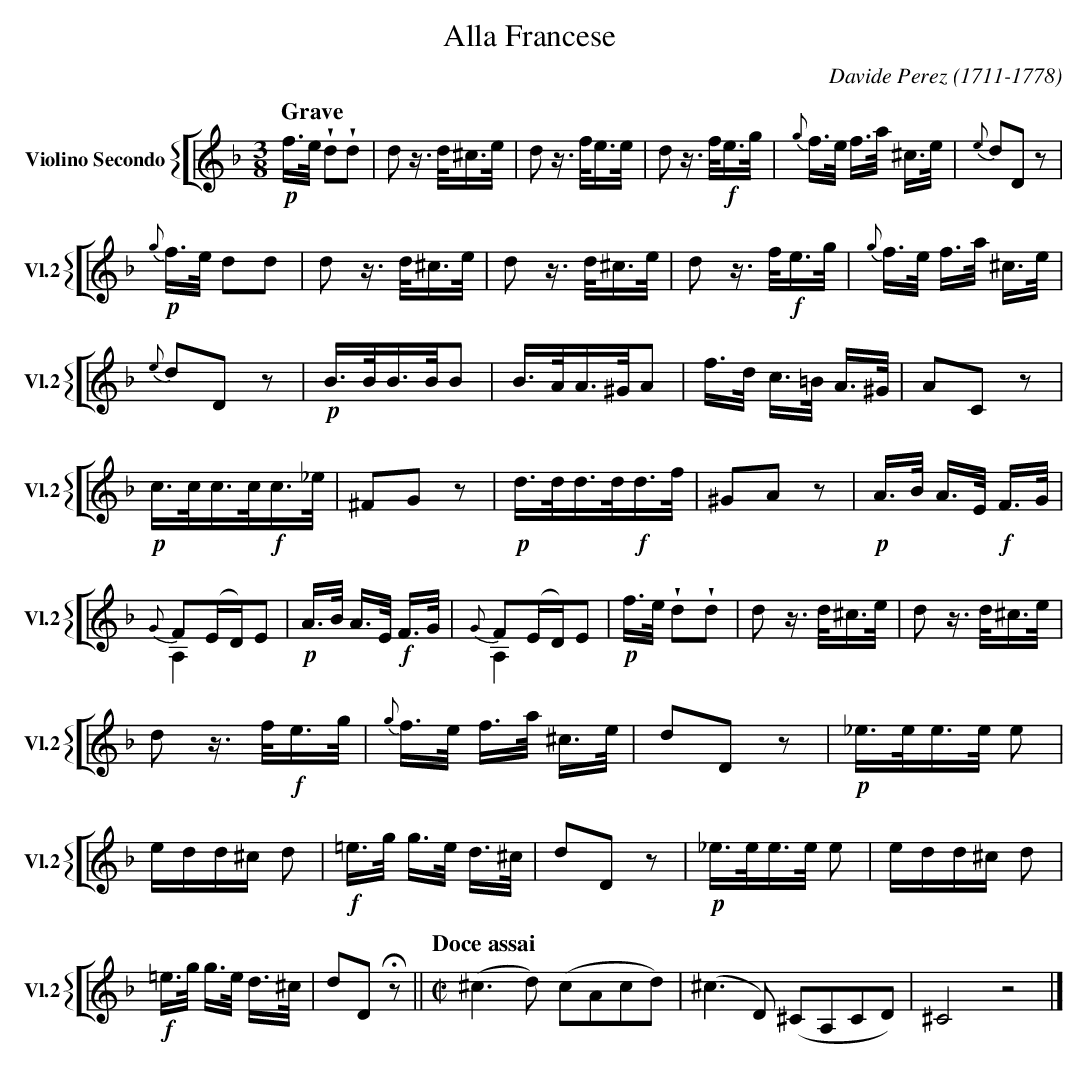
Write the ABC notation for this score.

X:1
T:Alla Francese
C:Davide Perez (1711-1778)
M:3/8
L:1/8
K:F
V: 6 clef=treble name="Violino Secondo" sname="Vl.2"
%%staves [{ 6 }]
[Q:"Grave"]
   !p!f/>e/ !wedge!d!wedge!d | d z/>d/^c/>e/ | d z/>f/e/>e/ | d z/>f/!f!e/>g/ | \
   {g}f/>e/ f/>a/ ^c/>e/ | {e}dDz | \
   !p!{g}f/>e/ dd | d z/>d/^c/>e/ | d z/>d/^c/>e/ | d z/>f/!f!e/>g/ |  {g}f/>e/ f/>a/ ^c/>e/ | {e}dDz | \
   !p!B/>B/B/>B/B | B/>A/A/>^G/A | f/>d/ c/>=B/ A/>^G/ | ACz | !p!c/>c/c/>c/!f!c/>_e/ | \
   ^FGz | !p!d/>d/d/>d/!f!d/>f/ | ^GAz | !p!A/>B/ A/>E/ !f!F/>G/ | {G}F(E/D/)E & A,2x | \
   !p!A/>B/ A/>E/ !f!F/>G/ | {G}F(E/D/)E & A,2x | !p!f/>e/ !wedge!d!wedge!d | d z/>d/^c/>e/ | \
   d z/>d/^c/>e/ | d z/>f/!f!e/>g/ | {g}f/>e/ f/>a/ ^c/>e/ | dDz | !p!_e/>e/e/>e/ e | e/d/d/^c/ d | \
   !f!=e/>g/ g/>e/ d/>^c/ | dDz | !p!_e/>e/e/>e/ e | e/d/d/^c/ d | !f!=e/>g/ g/>e/ d/>^c/ | dD!fermata!z \
   || [Q:"Doce assai"] [M:C|] [L:1/4] (^c>d) (c/A/c/d/) | (^c>D) (^C/A,/C/D/) | ^C2z2 |]  \
